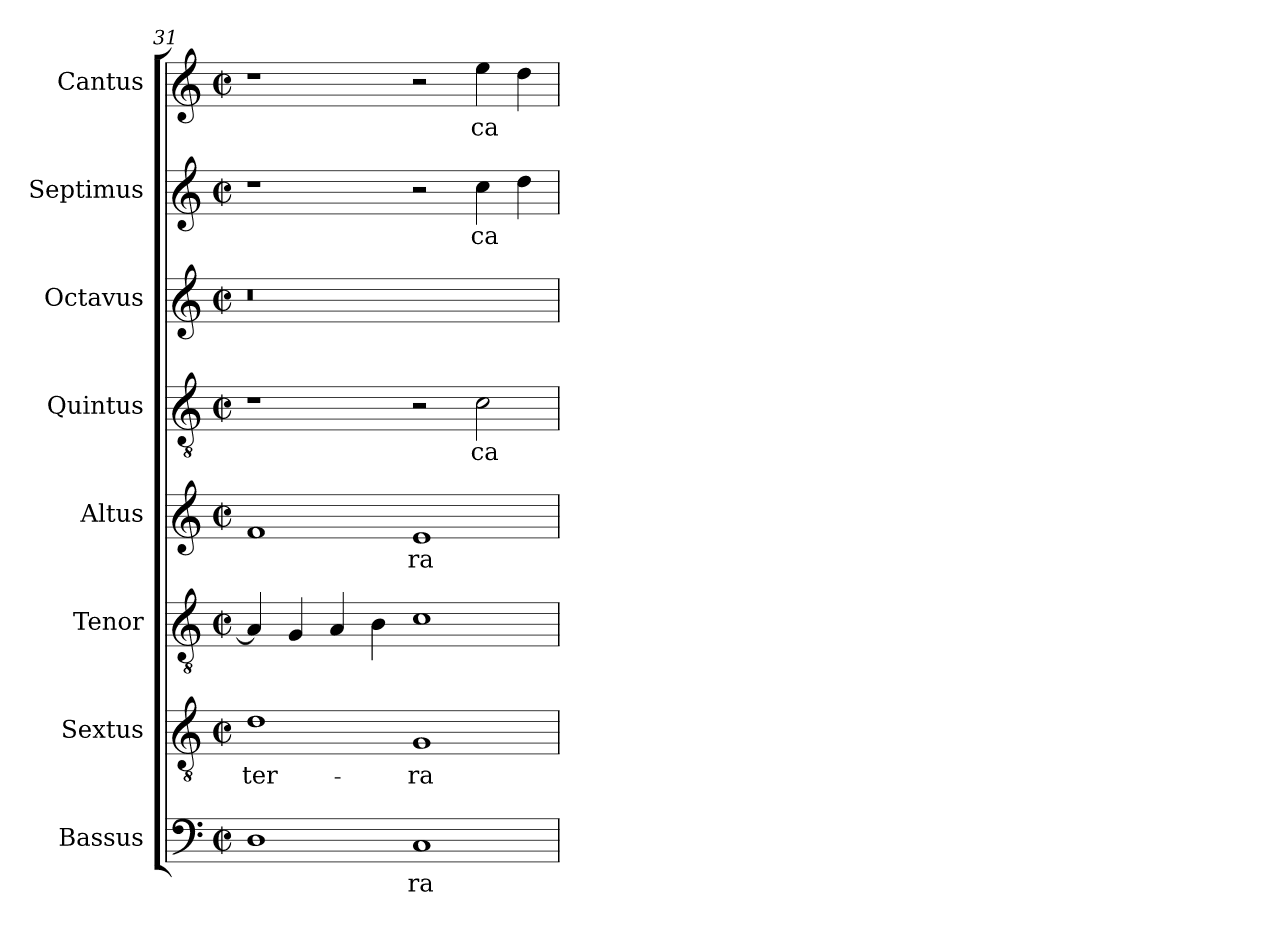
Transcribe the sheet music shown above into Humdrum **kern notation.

**kern	**text	**kern	**text	**kern	**kern	**text	**kern	**text	**kern	**kern	**text	**kern	**text
*part8	*part8	*part7	*part7	*part6	*part5	*part5	*part4	*part4	*part3	*part2	*part2	*part1	*part1
*staff8	*staff8	*staff7	*staff7	*staff6	*staff5	*staff5	*staff4	*staff4	*staff3	*staff2	*staff2	*staff1	*staff1
*I"Bassus	*	*I"Sextus	*	*I"Tenor	*I"Altus	*	*I"Quintus	*	*I"Octavus	*I"Septimus	*	*I"Cantus	*
*clefF4	*	*clefGv2	*	*clefGv2	*clefG2	*	*clefGv2	*	*clefG2	*clefG2	*	*clefG2	*
*M2/2	*	*M2/2	*	*M2/2	*M2/2	*	*M2/2	*	*M2/2	*M2/2	*	*M2/2	*
*met(c|)	*	*met(c|)	*	*met(c|)	*met(c|)	*	*met(c|)	*	*met(c|)	*met(c|)	*	*met(c|)	*
=31	=31	=31	=31	=31	=31	=31	=31	=31	=31	=31	=31	=31	=31
!	!	!	!LO:LY:b:cj	!	!	!	!	!	!	!	!	!	!
1D	.	1d	ter-	4A/]	1f	.	1r	.	0r	1r	.	1r	.
.	.	.	.	4G/	.	.	.	.	.	.	.	.	.
.	.	.	.	4A/	.	.	.	.	.	.	.	.	.
.	.	.	.	4B\	.	.	.	.	.	.	.	.	.
!	!LO:LY:b:cj	!	!LO:LY:b:cj	!	!	!LO:LY:b:cj	!	!	!	!	!	!	!
1C	ra	1G	-ra	1c	1e	ra	2r	.	.	2r	.	2r	.
!	!	!	!	!	!	!	!	!LO:LY:b:cj	!	!	!LO:LY:b:cj	!	!LO:LY:b:cj
.	.	.	.	.	.	.	2c\	ca-	.	4cc\	ca	4ee\	ca
.	.	.	.	.	.	.	.	.	.	4dd\	.	4dd\	.
=	=	=	=	=	=	=	=	=	=	=	=	=	=
*-	*-	*-	*-	*-	*-	*-	*-	*-	*-	*-	*-	*-	*-
